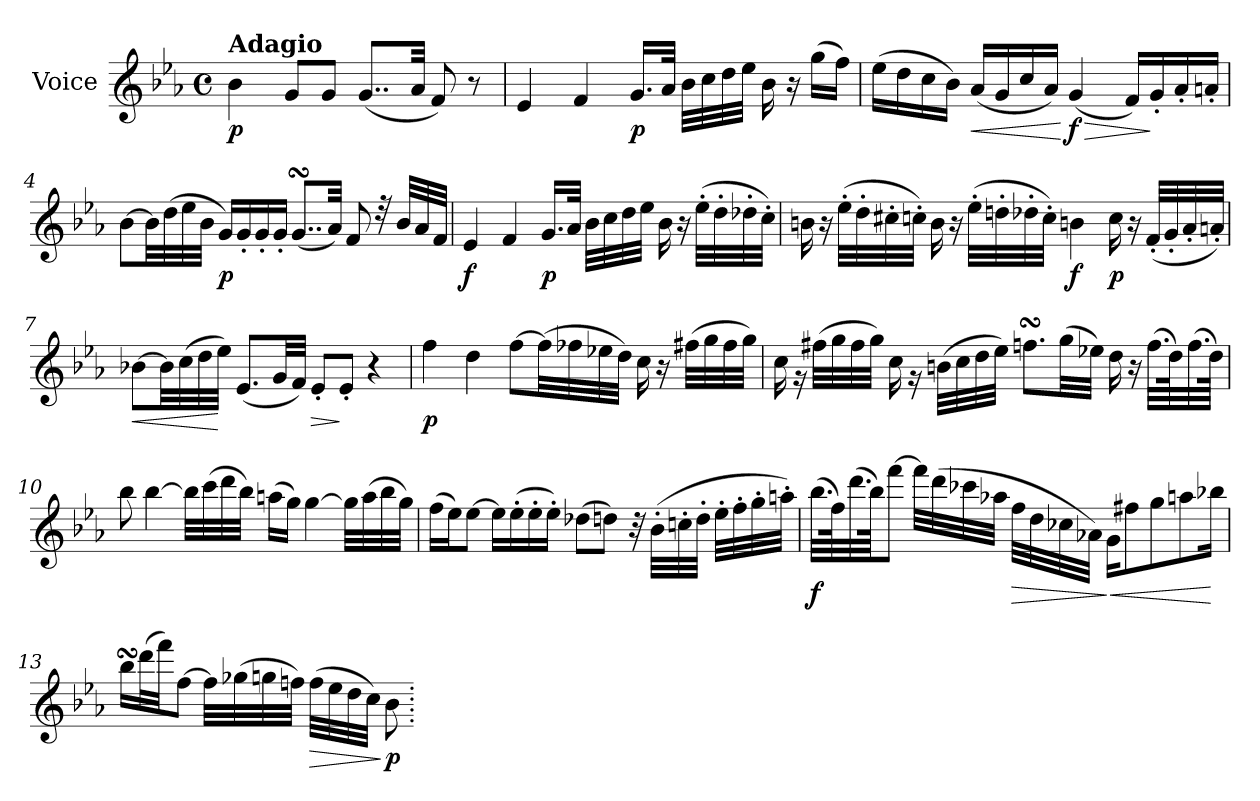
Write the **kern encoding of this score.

**kern	**dynam
*part1	*part1
*staff1	*staff1
*I"Voice	*
*I'V	*
*clefG2	*
*k[b-e-a-]	*
*M4/4	*
*met(c)	*
=1	=1
!LO:TX:a:B:t=Adagio	!
!	!LO:DY:b
4b-\	p
8g/L	.
8g/J	.
(<8..g/L	.
32a-/Jkk	.
8f/)	.
8r	.
=2	=2
4e-/	.
4f/	.
!	!LO:DY:b
16.g/LL	p
32a-/JJk	.
32b-\LLL	.
32cc\	.
32dd\	.
32ee-\JJJ	.
16b-\	.
16r	.
(>16gg\LL	.
16ff\JJ)	.
!!LO:LB:g=z
=3	=3
(>16ee-\LL	.
16dd\	.
16cc\	.
16b-\JJ)	.
!	!LO:HP:b
(<16a-/LL	<
16g/	.
16cc/	.
16a-/JJ)	.
!	!LO:HP:n=1:b
!	!LO:DY:n=1:b
(<4g/	[ > f
16f/LL)	.
16g'/	]
16a-'/	.
16an'/JJ	.
=4	=4
[8b-\L	.
32b-\LL]	.
(>32dd\	.
32ee-\	.
32b-\JJJ	.
!	!LO:DY:b
16g/LL)	p
16g'/	.
16g'/	.
16g'/JJ	.
(<8..gsSsS/L	.
32a-/Jkk)	.
8f/	.
32rdd	.
32b-/LLL	.
32a-/	.
32f/JJJ	.
!!LO:LB:g=z
=5	=5
!	!LO:DY:b
4e-/	f
4f/	.
!	!LO:DY:b
16.g/LL	p
32a-/JJk	.
32b-\LLL	.
32cc\	.
32dd\	.
32ee-\JJJ	.
16b-\	.
16r	.
(>32ee-'\LLL	.
32dd'\	.
32dd-X'\	.
32cc'\JJJ)	.
=6	=6
16bn\	.
16r	.
(>32ee-'\LLL	.
32dd'\	.
32cc#X'i\	.
32cc'\JJJ)	.
16b\	.
16r	.
(>32ee-'\LLL	.
32ddn'\	.
32dd-X'\	.
32cc'\JJJ)	.
!	!LO:DY:b
4bn\	f
!	!LO:DY:b
16cc\	p
16r	.
(<32f'/LLL	.
32g'/	.
32a-'/	.
32an'/JJJ)	.
!!LO:LB:g=z
=7	=7
!	!LO:HP:b
[8b-X\L	<
32b-\LL]	.
(>32cc\	.
32dd\	.
32ee-\JJJ)	[
(<8.e-/L	.
32g/LL	.
32f/JJJ)	.
!	!LO:HP:b
8e-'/L	>
8e-'/J	]
4r	.
=8	=8
!	!LO:DY:b
4ff\	p
4dd\	.
[8ff\L	.
(>32ff\LL]	.
32ff-Xi\	.
32ee-X\	.
32dd\JJJ)	.
16cc\	.
16r	.
(>32ff#X\LLL	.
32gg\	.
32ff#\	.
32gg\JJJ)	.
!!LO:LB:g=z
=9	=9
16cc\	.
16rg	.
(>32ff#X\LLL	.
32gg\	.
32ff#\	.
32gg\JJJ)	.
16cc\	.
16rg	.
(>32bn\LLL	.
32cc\	.
32dd\	.
32ee-\JJJ)	.
8.ffnsSSS\L	.
(>32gg\LL	.
32ee-X\JJJ)	.
16dd\	.
16r	.
(>32.ff\LLL	.
64dd\K)	.
(>32.ff\	.
64dd\JJJk)	.
=10	=10
8bb-\	.
[4bb-\	.
32bb-\LLL]	.
(>32ccc\	.
32ddd\	.
32bb-\JJJ)	.
(>16aan\LL	.
16gg\JJ)	.
[4gg\	.
32gg\LLL]	.
(>32aa\	.
32bb-\	.
32gg\JJJ)	.
!!LO:LB:g=z
=11	=11
(>16ff\LL	.
16ee-\J)	.
[8ee-\J	.
16ee-\LL]	.
(>16ee-'\	.
16ee-'\	.
16ee-'\JJ)	.
(>8dd-Xi\L	.
8dd\J)	.
32r	.
(>32b-'\LLL	.
32ccn'\	.
32dd'\JJJ	.
32ee-'\LLL	.
32ff'\	.
32gg'\	.
32aan'\JJJ)	.
!!LO:LB:g=z
=12	=12
!	!LO:DY:b
(>32.bb-\LLL	f
64ff\K)	.
(>32.ddd\	.
64bb-\JJK)	.
[8fff\J	.
32fff\LLL]	.
(>32ddd\	.
32ccc-Xi\	.
32aa-X\JJJ	.
!	!LO:HP:b
32ff\LLL	>
32dd\	.
32cc-Xi\	.
32a-X\JJJ)	.
!	!LO:HP:n=1:b
16g\KL	] <
8ff#X\	.
8gg\	.
8aan\	.
16bb-X\Jk	[
!!LO:LB:g=z
=13	=13
16bb-sSSS\LL	.
(>32ddd\L	.
32fff\JJ)	.
[8ff\J	.
32ff\LLL]	.
(>32gg-Xi\	.
32gg\	.
32ffn\JJJ)	.
!	!LO:HP:b
(>32ff\LLL	>
32ee-\	.
32dd\	.
32cc\JJJ)	.
!	!LO:DY:n=1:b
8b-\	] p
=.	=.
*-	*-
